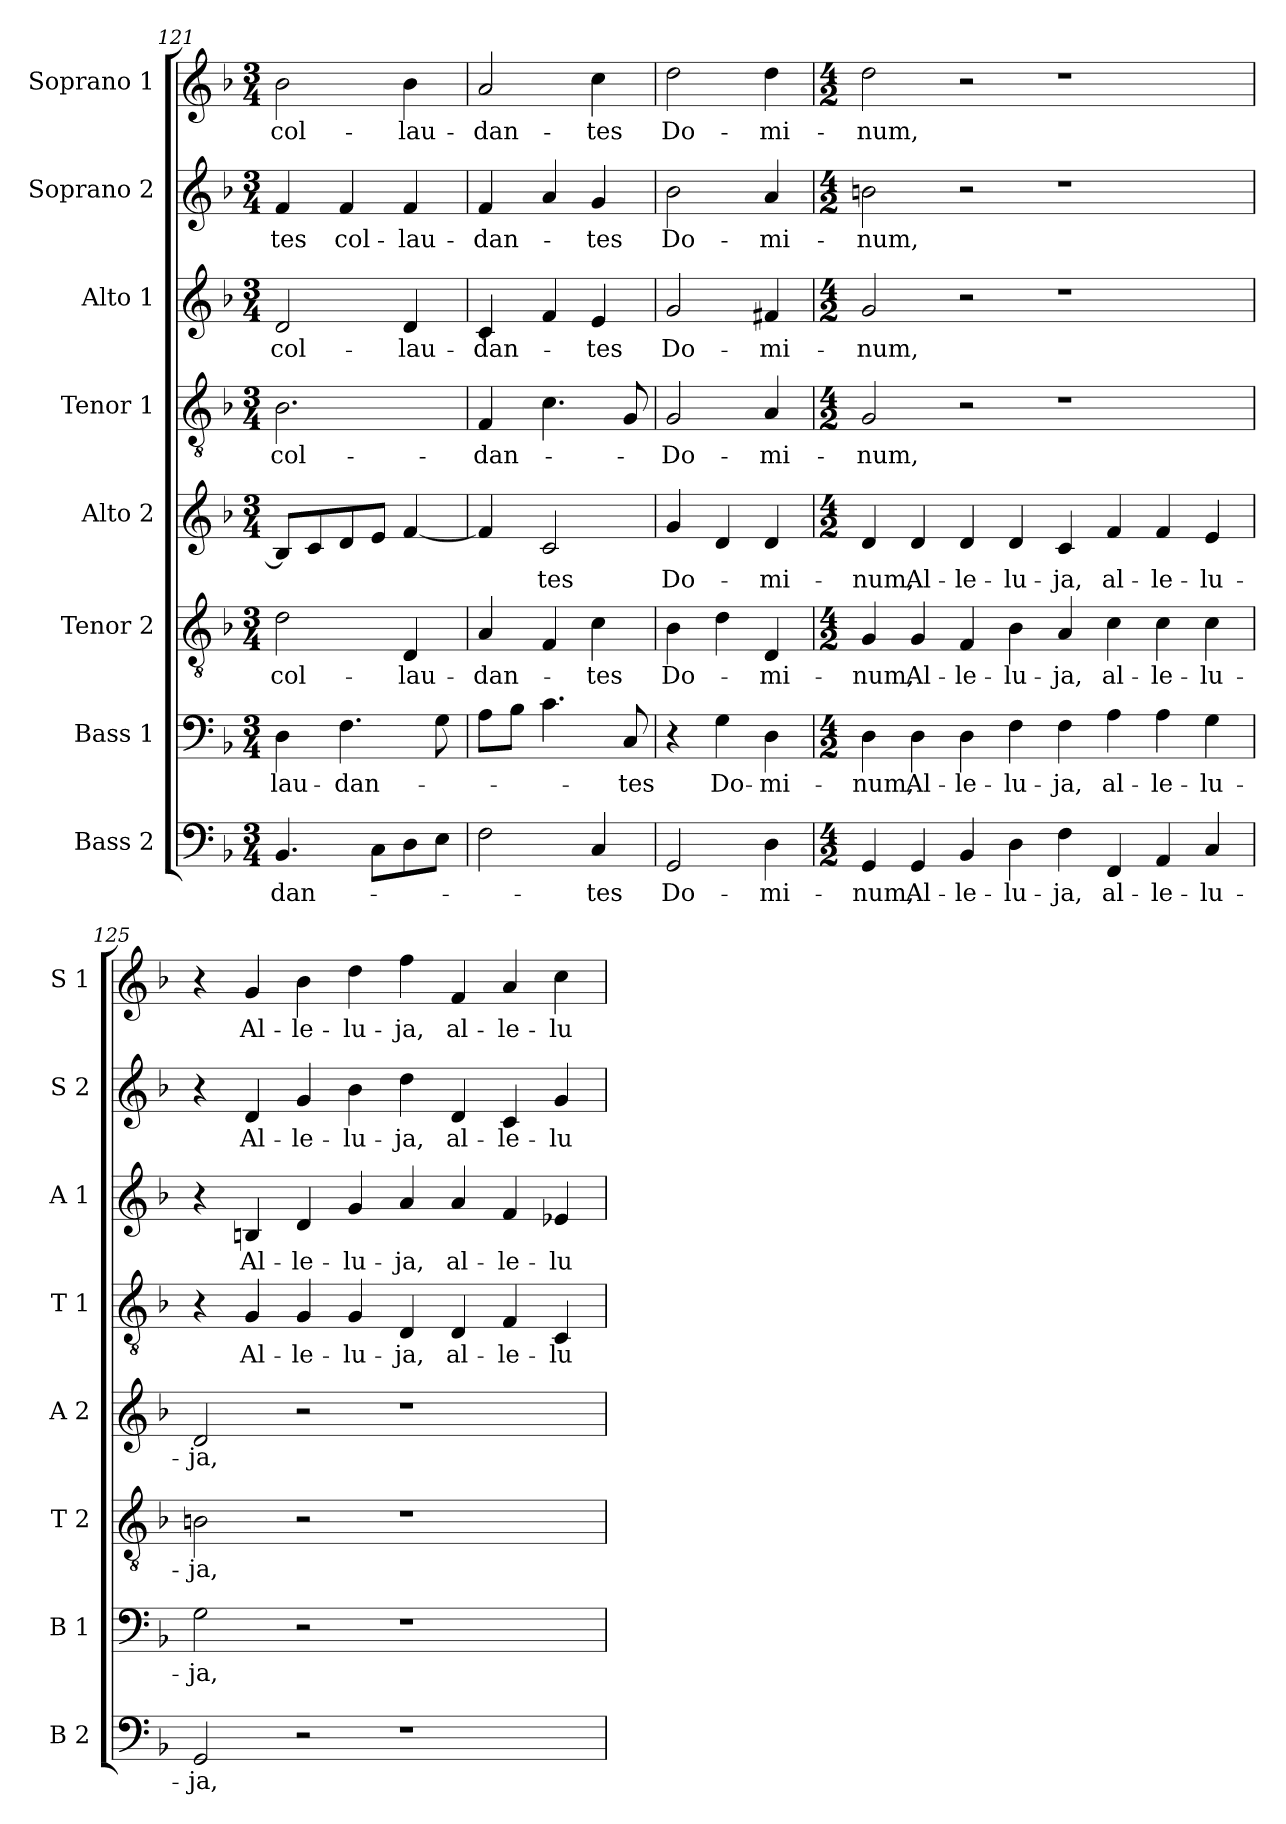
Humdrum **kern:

**kern	**text	**kern	**text	**kern	**text	**kern	**text	**kern	**text	**kern	**text	**kern	**text	**kern	**text
*part8	*part8	*part7	*part7	*part6	*part6	*part5	*part5	*part4	*part4	*part3	*part3	*part2	*part2	*part1	*part1
*staff8	*staff8	*staff7	*staff7	*staff6	*staff6	*staff5	*staff5	*staff4	*staff4	*staff3	*staff3	*staff2	*staff2	*staff1	*staff1
*I"Bass 2	*	*I"Bass 1	*	*I"Tenor 2	*	*I"Alto 2	*	*I"Tenor 1	*	*I"Alto 1	*	*I"Soprano 2	*	*I"Soprano 1	*
*I'B 2	*	*I'B 1	*	*I'T 2	*	*I'A 2	*	*I'T 1	*	*I'A 1	*	*I'S 2	*	*I'S 1	*
*clefF4	*	*clefF4	*	*clefGv2	*	*clefG2	*	*clefGv2	*	*clefG2	*	*clefG2	*	*clefG2	*
*k[b-]	*	*k[b-]	*	*k[b-]	*	*k[b-]	*	*k[b-]	*	*k[b-]	*	*k[b-]	*	*k[b-]	*
*F:	*	*F:	*	*F:	*	*F:	*	*F:	*	*F:	*	*F:	*	*F:	*
*M3/4	*	*M3/4	*	*M3/4	*	*M3/4	*	*M3/4	*	*M3/4	*	*M3/4	*	*M3/4	*
=121	=121	=121	=121	=121	=121	=121	=121	=121	=121	=121	=121	=121	=121	=121	=121
!	!LO:LY:b	!	!LO:LY:b	!	!LO:LY:b	!	!	!	!LO:LY:b	!	!LO:LY:b	!	!LO:LY:b	!	!LO:LY:b
4.BB-/	-dan-	4D\	-lau-	2d\	col-	8B-/L]	.	2.B-\	col-	2d/	col-	4f/	-tes	2b-\	col-
.	.	.	.	.	.	8c/	.	.	.	.	.	.	.	.	.
!	!	!	!LO:LY:b	!	!	!	!	!	!	!	!	!	!LO:LY:b	!	!
.	.	4.F\	-dan-	.	.	8d/	.	.	.	.	.	4f/	col-	.	.
8C\L	.	.	.	.	.	8e/J	.	.	.	.	.	.	.	.	.
!	!	!	!	!	!LO:LY:b	!	!	!	!	!	!LO:LY:b	!	!LO:LY:b	!	!LO:LY:b
8D\	.	.	.	4D/	-lau-	[4f/	.	.	.	4d/	-lau-	4f/	-lau-	4b-\	-lau-
8E\J	.	8G\	.	.	.	.	.	.	.	.	.	.	.	.	.
=122	=122	=122	=122	=122	=122	=122	=122	=122	=122	=122	=122	=122	=122	=122	=122
!	!	!	!	!	!LO:LY:b	!	!	!	!LO:LY:b	!	!LO:LY:b	!	!LO:LY:b	!	!LO:LY:b
2F\	.	8A\L	.	4A/	-dan-	4f/]	.	4F/	-dan-	4c/	-dan-	4f/	-dan-	2a/	-dan-
.	.	8B-\J	.	.	.	.	.	.	.	.	.	.	.	.	.
!	!	!	!	!	!	!	!LO:LY:b	!	!	!	!	!	!	!	!
.	.	4.c\	.	4F/	.	2c/	-tes	4.c\	.	4f/	.	4a/	.	.	.
!	!LO:LY:b	!	!	!	!LO:LY:b	!	!	!	!	!	!LO:LY:b	!	!LO:LY:b	!	!LO:LY:b
4C/	-tes	.	.	4c\	-tes	.	.	.	.	4e/	-tes	4g/	-tes	4cc\	-tes
!	!	!	!LO:LY:b	!	!	!	!	!	!	!	!	!	!	!	!
.	.	8C/	-tes	.	.	.	.	8G/	.	.	.	.	.	.	.
=123	=123	=123	=123	=123	=123	=123	=123	=123	=123	=123	=123	=123	=123	=123	=123
!	!LO:LY:b	!	!	!	!LO:LY:b	!	!LO:LY:b	!	!LO:LY:b	!	!LO:LY:b	!	!LO:LY:b	!	!LO:LY:b
2GG/	Do-	4r	.	4B-\	Do-	4g/	Do-	2G/	-Do-	2g/	Do-	2b-\	Do-	2dd\	Do-
!	!	!	!LO:LY:b	!	!	!	!	!	!	!	!	!	!	!	!
.	.	4G\	Do-	4d\	.	4d/	.	.	.	.	.	.	.	.	.
!	!LO:LY:b	!	!LO:LY:b	!	!LO:LY:b	!	!LO:LY:b	!	!LO:LY:b	!	!LO:LY:b	!	!LO:LY:b	!	!LO:LY:b
4D\	-mi-	4D\	-mi-	4D/	-mi-	4d/	-mi-	4A/	-mi-	4f#X/	-mi-	4a/	-mi-	4dd\	-mi-
!!LO:LB:g=z
=124	=124	=124	=124	=124	=124	=124	=124	=124	=124	=124	=124	=124	=124	=124	=124
*M4/2	*	*M4/2	*	*M4/2	*	*M4/2	*	*M4/2	*	*M4/2	*	*M4/2	*	*M4/2	*
!	!LO:LY:b	!	!LO:LY:b	!	!LO:LY:b	!	!LO:LY:b	!	!LO:LY:b	!	!LO:LY:b	!	!LO:LY:b	!	!LO:LY:b
4GG/	-num,	4D\	num,	4G/	num,	4d/	num,	2G/	-num,	2g/	-num,	2bn\	-num,	2dd\	-num,
!	!LO:LY:b	!	!LO:LY:b	!	!LO:LY:b	!	!LO:LY:b	!	!	!	!	!	!	!	!
4GG/	Al-	4D\	Al-	4G/	Al-	4d/	Al-	.	.	.	.	.	.	.	.
!	!LO:LY:b	!	!LO:LY:b	!	!LO:LY:b	!	!LO:LY:b	!	!	!	!	!	!	!	!
4BB-/	-le-	4D\	-le-	4F/	-le-	4d/	-le-	2r	.	2r	.	2r	.	2r	.
!	!LO:LY:b	!	!LO:LY:b	!	!LO:LY:b	!	!LO:LY:b	!	!	!	!	!	!	!	!
4D\	-lu-	4F\	-lu-	4B-\	-lu-	4d/	-lu-	.	.	.	.	.	.	.	.
!	!LO:LY:b	!	!LO:LY:b	!	!LO:LY:b	!	!LO:LY:b	!	!	!	!	!	!	!	!
4F\	-ja,	4F\	-ja,	4A/	-ja,	4c/	-ja,	1r	.	1r	.	1r	.	1r	.
!	!LO:LY:b	!	!LO:LY:b	!	!LO:LY:b	!	!LO:LY:b	!	!	!	!	!	!	!	!
4FF/	al-	4A\	al-	4c\	al-	4f/	al-	.	.	.	.	.	.	.	.
!	!LO:LY:b	!	!LO:LY:b	!	!LO:LY:b	!	!LO:LY:b	!	!	!	!	!	!	!	!
4AA/	-le-	4A\	-le-	4c\	-le-	4f/	-le-	.	.	.	.	.	.	.	.
!	!LO:LY:b	!	!LO:LY:b	!	!LO:LY:b	!	!LO:LY:b	!	!	!	!	!	!	!	!
4C/	-lu-	4G\	-lu-	4c\	-lu-	4e/	-lu-	.	.	.	.	.	.	.	.
=125	=125	=125	=125	=125	=125	=125	=125	=125	=125	=125	=125	=125	=125	=125	=125
!	!LO:LY:b	!	!LO:LY:b	!	!LO:LY:b	!	!LO:LY:b	!	!	!	!	!	!	!	!
2GG/	-ja,	2G\	-ja,	2Bn\	-ja,	2d/	-ja,	4r	.	4r	.	4r	.	4r	.
!	!	!	!	!	!	!	!	!	!LO:LY:b	!	!LO:LY:b	!	!LO:LY:b	!	!LO:LY:b
.	.	.	.	.	.	.	.	4G/	Al-	4Bn/	Al-	4d/	Al-	4g/	Al-
!	!	!	!	!	!	!	!	!	!LO:LY:b	!	!LO:LY:b	!	!LO:LY:b	!	!LO:LY:b
2r	.	2r	.	2r	.	2r	.	4G/	-le-	4d/	-le-	4g/	-le-	4b-\	-le-
!	!	!	!	!	!	!	!	!	!LO:LY:b	!	!LO:LY:b	!	!LO:LY:b	!	!LO:LY:b
.	.	.	.	.	.	.	.	4G/	-lu-	4g/	-lu-	4b-\	-lu-	4dd\	-lu-
!	!	!	!	!	!	!	!	!	!LO:LY:b	!	!LO:LY:b	!	!LO:LY:b	!	!LO:LY:b
1r	.	1r	.	1r	.	1r	.	4D/	-ja,	4a/	-ja,	4dd\	-ja,	4ff\	-ja,
!	!	!	!	!	!	!	!	!	!LO:LY:b	!	!LO:LY:b	!	!LO:LY:b	!	!LO:LY:b
.	.	.	.	.	.	.	.	4D/	al-	4a/	al-	4d/	al-	4f/	al-
!	!	!	!	!	!	!	!	!	!LO:LY:b	!	!LO:LY:b	!	!LO:LY:b	!	!LO:LY:b
.	.	.	.	.	.	.	.	4F/	-le-	4f/	-le-	4c/	-le-	4a/	-le-
!	!	!	!	!	!	!	!	!	!LO:LY:b	!	!LO:LY:b	!	!LO:LY:b	!	!LO:LY:b
.	.	.	.	.	.	.	.	4C/	-lu-	4e-X/	-lu-	4g/	-lu-	4cc\	-lu-
=	=	=	=	=	=	=	=	=	=	=	=	=	=	=	=
*-	*-	*-	*-	*-	*-	*-	*-	*-	*-	*-	*-	*-	*-	*-	*-
